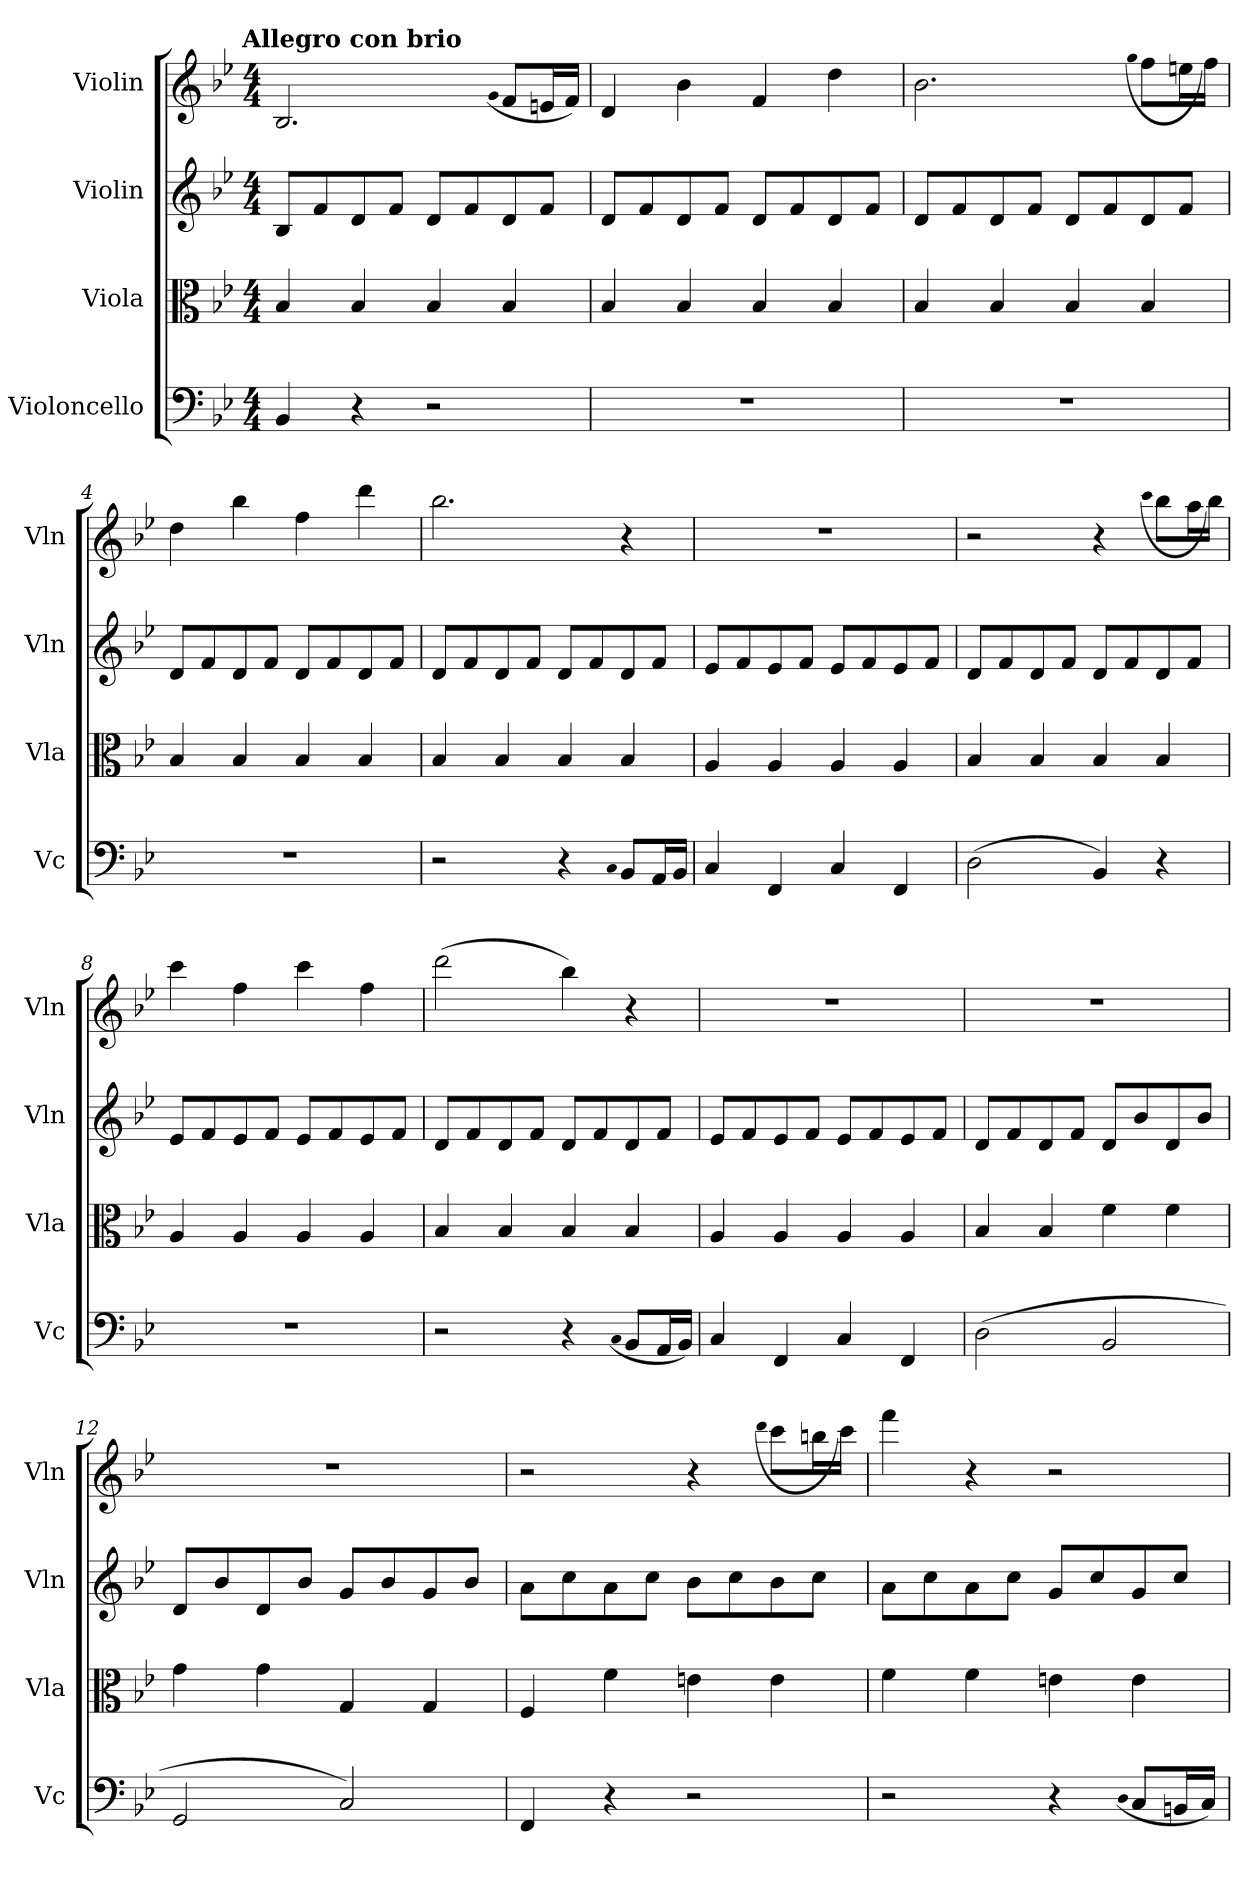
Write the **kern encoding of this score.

**kern	**kern	**kern	**kern
*part4	*part3	*part2	*part1
*staff4	*staff3	*staff2	*staff1
*I"Violoncello	*I"Viola	*I"Violin	*I"Violin
*I'Vc	*I'Vla	*I'Vln	*I'Vln
*clefF4	*clefC3	*clefG2	*clefG2
*k[b-e-]	*k[b-e-]	*k[b-e-]	*k[b-e-]
*B-:	*B-:	*B-:	*B-:
!!LO:TX:omd:t=Allegro con brio
*M4/4	*M4/4	*M4/4	*M4/4
*MM184	*MM184	*MM184	*MM184
=1	=1	=1	=1
4BB-/	4B-/	8B-/L	2.B-/
.	.	8f/	.
4r	4B-/	8d/	.
.	.	8f/J	.
2r	4B-/	8d/L	.
.	.	8f/	.
.	.	.	(qg
.	4B-/	8d/	8f/L
.	.	8f/J	16en/L
.	.	.	16f/JJ)
=2	=2	=2	=2
1r	4B-/	8d/L	4d/
.	.	8f/	.
.	4B-/	8d/	4b-\
.	.	8f/J	.
.	4B-/	8d/L	4f/
.	.	8f/	.
.	4B-/	8d/	4dd\
.	.	8f/J	.
=3	=3	=3	=3
1r	4B-/	8d/L	2.b-\
.	.	8f/	.
.	4B-/	8d/	.
.	.	8f/J	.
.	4B-/	8d/L	.
.	.	8f/	.
.	.	.	(qgg
.	4B-/	8d/	8ff\L
.	.	8f/J	16een\L
.	.	.	16ff\JJ)
=4	=4	=4	=4
1r	4B-/	8d/L	4dd\
.	.	8f/	.
.	4B-/	8d/	4bb-\
.	.	8f/J	.
.	4B-/	8d/L	4ff\
.	.	8f/	.
.	4B-/	8d/	4ddd\
.	.	8f/J	.
=5	=5	=5	=5
2r	4B-/	8d/L	2.bb-\
.	.	8f/	.
.	4B-/	8d/	.
.	.	8f/J	.
4r	4B-/	8d/L	.
.	.	8f/	.
qC	.	.	.
8BB-/L	4B-/	8d/	4r
16AA/L	.	8f/J	.
16BB-/JJ	.	.	.
=6	=6	=6	=6
4C/	4A/	8e-/L	1r
.	.	8f/	.
4FF/	4A/	8e-/	.
.	.	8f/J	.
4C/	4A/	8e-/L	.
.	.	8f/	.
4FF/	4A/	8e-/	.
.	.	8f/J	.
=7	=7	=7	=7
(2D\	4B-/	8d/L	2r
.	.	8f/	.
.	4B-/	8d/	.
.	.	8f/J	.
4BB-/)	4B-/	8d/L	4r
.	.	8f/	.
.	.	.	(qccc
4r	4B-/	8d/	8bb-\L
.	.	8f/J	16aa\L
.	.	.	16bb-\JJ)
=8	=8	=8	=8
1r	4A/	8e-/L	4ccc\
.	.	8f/	.
.	4A/	8e-/	4ff\
.	.	8f/J	.
.	4A/	8e-/L	4ccc\
.	.	8f/	.
.	4A/	8e-/	4ff\
.	.	8f/J	.
=9	=9	=9	=9
2r	4B-/	8d/L	(2ddd\
.	.	8f/	.
.	4B-/	8d/	.
.	.	8f/J	.
4r	4B-/	8d/L	4bb-\)
.	.	8f/	.
(qC	.	.	.
8BB-/L	4B-/	8d/	4r
16AA/L	.	8f/J	.
16BB-/JJ)	.	.	.
=10	=10	=10	=10
4C/	4A/	8e-/L	1r
.	.	8f/	.
4FF/	4A/	8e-/	.
.	.	8f/J	.
4C/	4A/	8e-/L	.
.	.	8f/	.
4FF/	4A/	8e-/	.
.	.	8f/J	.
=11	=11	=11	=11
(2D\	4B-/	8d/L	1r
.	.	8f/	.
.	4B-/	8d/	.
.	.	8f/J	.
2BB-/	4f\	8d/L	.
.	.	8b-/	.
.	4f\	8d/	.
.	.	8b-/J	.
=12	=12	=12	=12
2GG/	4g\	8d/L	1r
.	.	8b-/	.
.	4g\	8d/	.
.	.	8b-/J	.
2C/)	4G/	8g/L	.
.	.	8b-/	.
.	4G/	8g/	.
.	.	8b-/J	.
=13	=13	=13	=13
4FF/	4F/	8a\L	2r
.	.	8cc\	.
4r	4f\	8a\	.
.	.	8cc\J	.
2r	4en\	8b-\L	4r
.	.	8cc\	.
.	.	.	(qddd
.	4e\	8b-\	8ccc\L
.	.	8cc\J	16bbn\L
.	.	.	16ccc\JJ)
=14	=14	=14	=14
2r	4f\	8a\L	4fff\
.	.	8cc\	.
.	4f\	8a\	4r
.	.	8cc\J	.
4r	4en\	8g/L	2r
.	.	8cc/	.
(qD	.	.	.
8C/L	4e\	8g/	.
16BBn/L	.	8cc/J	.
16C/JJ)	.	.	.
=	=	=	=
*-	*-	*-	*-
